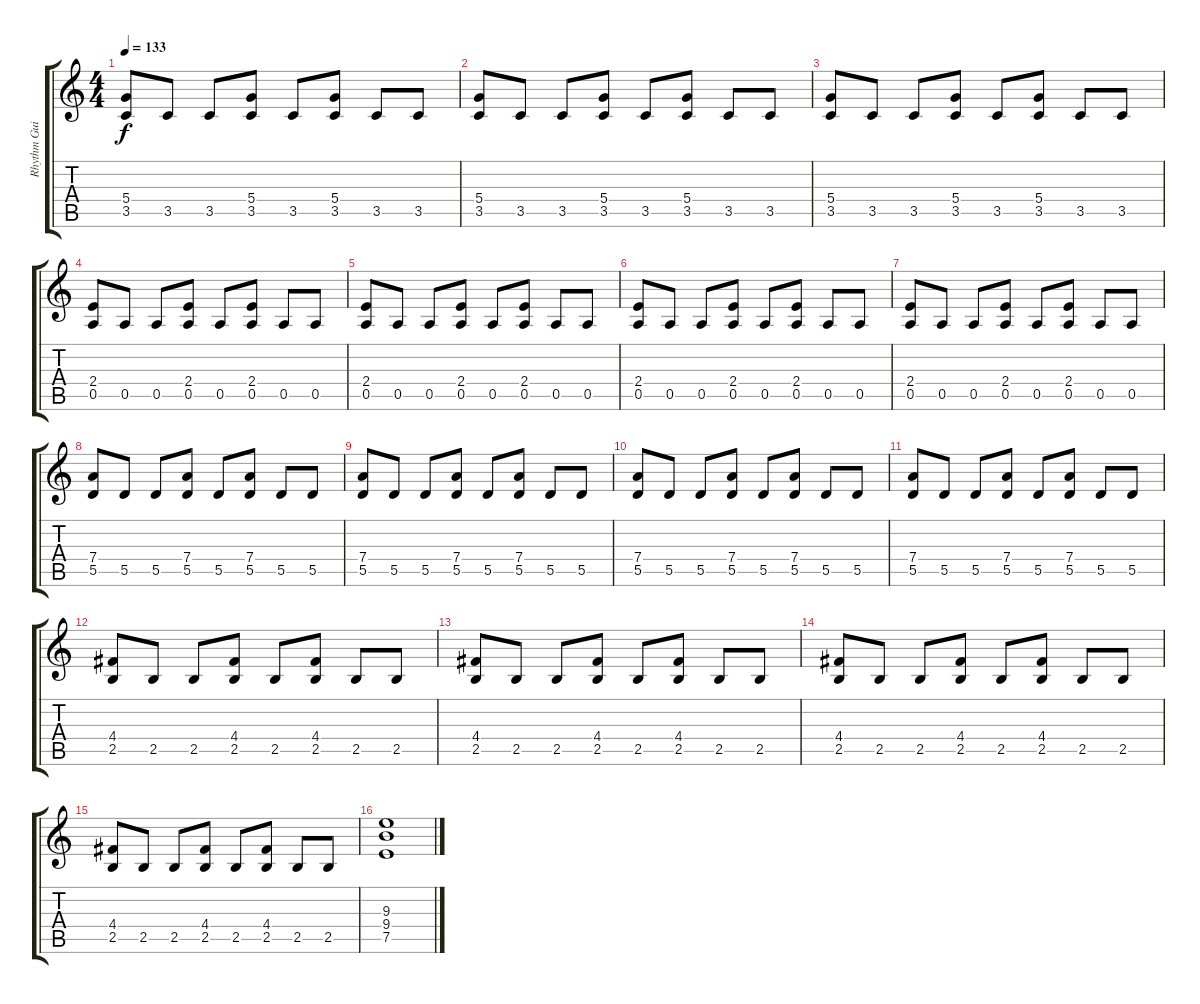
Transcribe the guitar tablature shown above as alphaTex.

\track ("Rhythm Guitar" "Rhythm Gui") {instrument distortionguitar}
\staff {score tabs}
\tuning (E4 B3 G3 D3 A2 E2) {hide}
\ts (4 4)
\tempo 133
\clef g2
\ks c
(5.4 3.5).8{dy f} 3.5.8 3.5.8 (5.4 3.5).8 3.5.8 (5.4 3.5).8 3.5.8 3.5.8 |
(5.4 3.5).8 3.5.8 3.5.8 (5.4 3.5).8 3.5.8 (5.4 3.5).8 3.5.8 3.5.8 |
(5.4 3.5).8 3.5.8 3.5.8 (5.4 3.5).8 3.5.8 (5.4 3.5).8 3.5.8 3.5.8 |
(2.4 0.5).8 0.5.8 0.5.8 (2.4 0.5).8 0.5.8 (2.4 0.5).8 0.5.8 0.5.8 |
(2.4 0.5).8 0.5.8 0.5.8 (2.4 0.5).8 0.5.8 (2.4 0.5).8 0.5.8 0.5.8 |
(2.4 0.5).8 0.5.8 0.5.8 (2.4 0.5).8 0.5.8 (2.4 0.5).8 0.5.8 0.5.8 |
(2.4 0.5).8 0.5.8 0.5.8 (2.4 0.5).8 0.5.8 (2.4 0.5).8 0.5.8 0.5.8 |
(7.4 5.5).8 5.5.8 5.5.8 (7.4 5.5).8 5.5.8 (7.4 5.5).8 5.5.8 5.5.8 |
(7.4 5.5).8 5.5.8 5.5.8 (7.4 5.5).8 5.5.8 (7.4 5.5).8 5.5.8 5.5.8 |
(7.4 5.5).8 5.5.8 5.5.8 (7.4 5.5).8 5.5.8 (7.4 5.5).8 5.5.8 5.5.8 |
(7.4 5.5).8 5.5.8 5.5.8 (7.4 5.5).8 5.5.8 (7.4 5.5).8 5.5.8 5.5.8 |
(4.4 2.5).8 2.5.8 2.5.8 (4.4 2.5).8 2.5.8 (4.4 2.5).8 2.5.8 2.5.8 |
(4.4 2.5).8 2.5.8 2.5.8 (4.4 2.5).8 2.5.8 (4.4 2.5).8 2.5.8 2.5.8 |
(4.4 2.5).8 2.5.8 2.5.8 (4.4 2.5).8 2.5.8 (4.4 2.5).8 2.5.8 2.5.8 |
(4.4 2.5).8 2.5.8 2.5.8 (4.4 2.5).8 2.5.8 (4.4 2.5).8 2.5.8 2.5.8 |
(9.3 9.4 7.5).1
